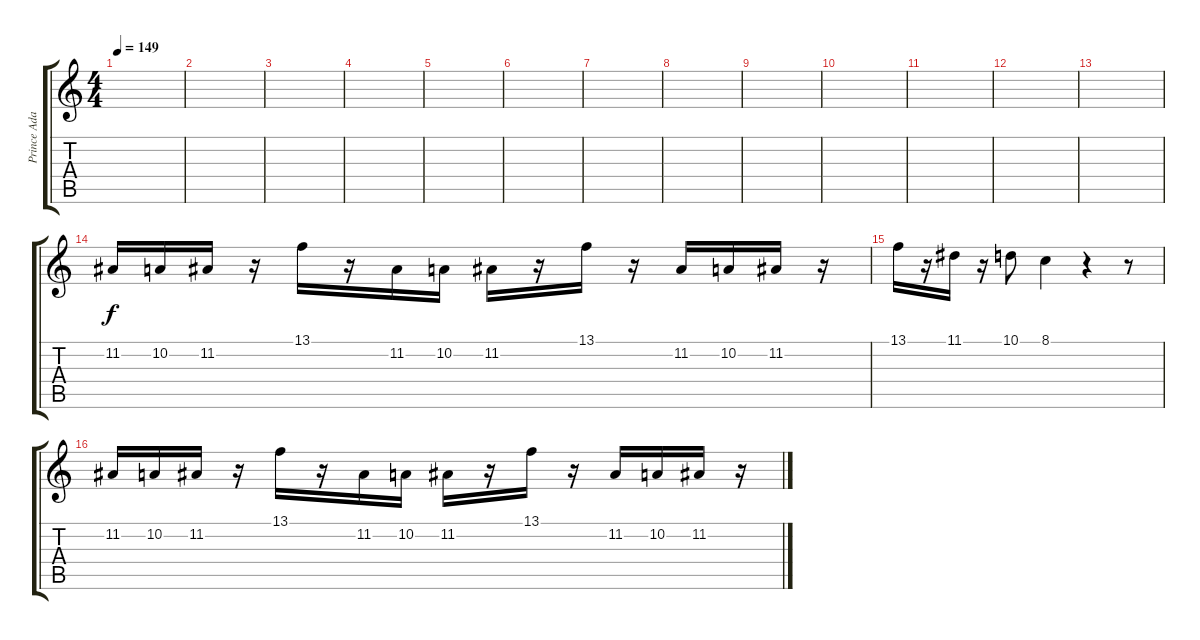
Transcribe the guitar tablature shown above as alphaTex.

\track ("Prince Adam" "Prince Ada") {instrument trumpet}
\staff {score tabs}
\tuning (E4 B3 G3 D3 A2 E2) {hide}
\ts (4 4)
\tempo 149
\clef g2
\ks c
|
|
|
|
|
|
|
|
|
|
|
|
|
11.2.16 10.2.16 11.2.16 r.16 13.1.16 r.16 11.2.16 10.2.16 11.2.16 r.16 13.1.16 r.16 11.2.16 10.2.16 11.2.16 r.16 |
13.1.16 r.16 11.1.16 r.16 10.1.8 8.1.4 r.4 r.8 |
11.2.16 10.2.16 11.2.16 r.16 13.1.16 r.16 11.2.16 10.2.16 11.2.16 r.16 13.1.16 r.16 11.2.16 10.2.16 11.2.16 r.16
